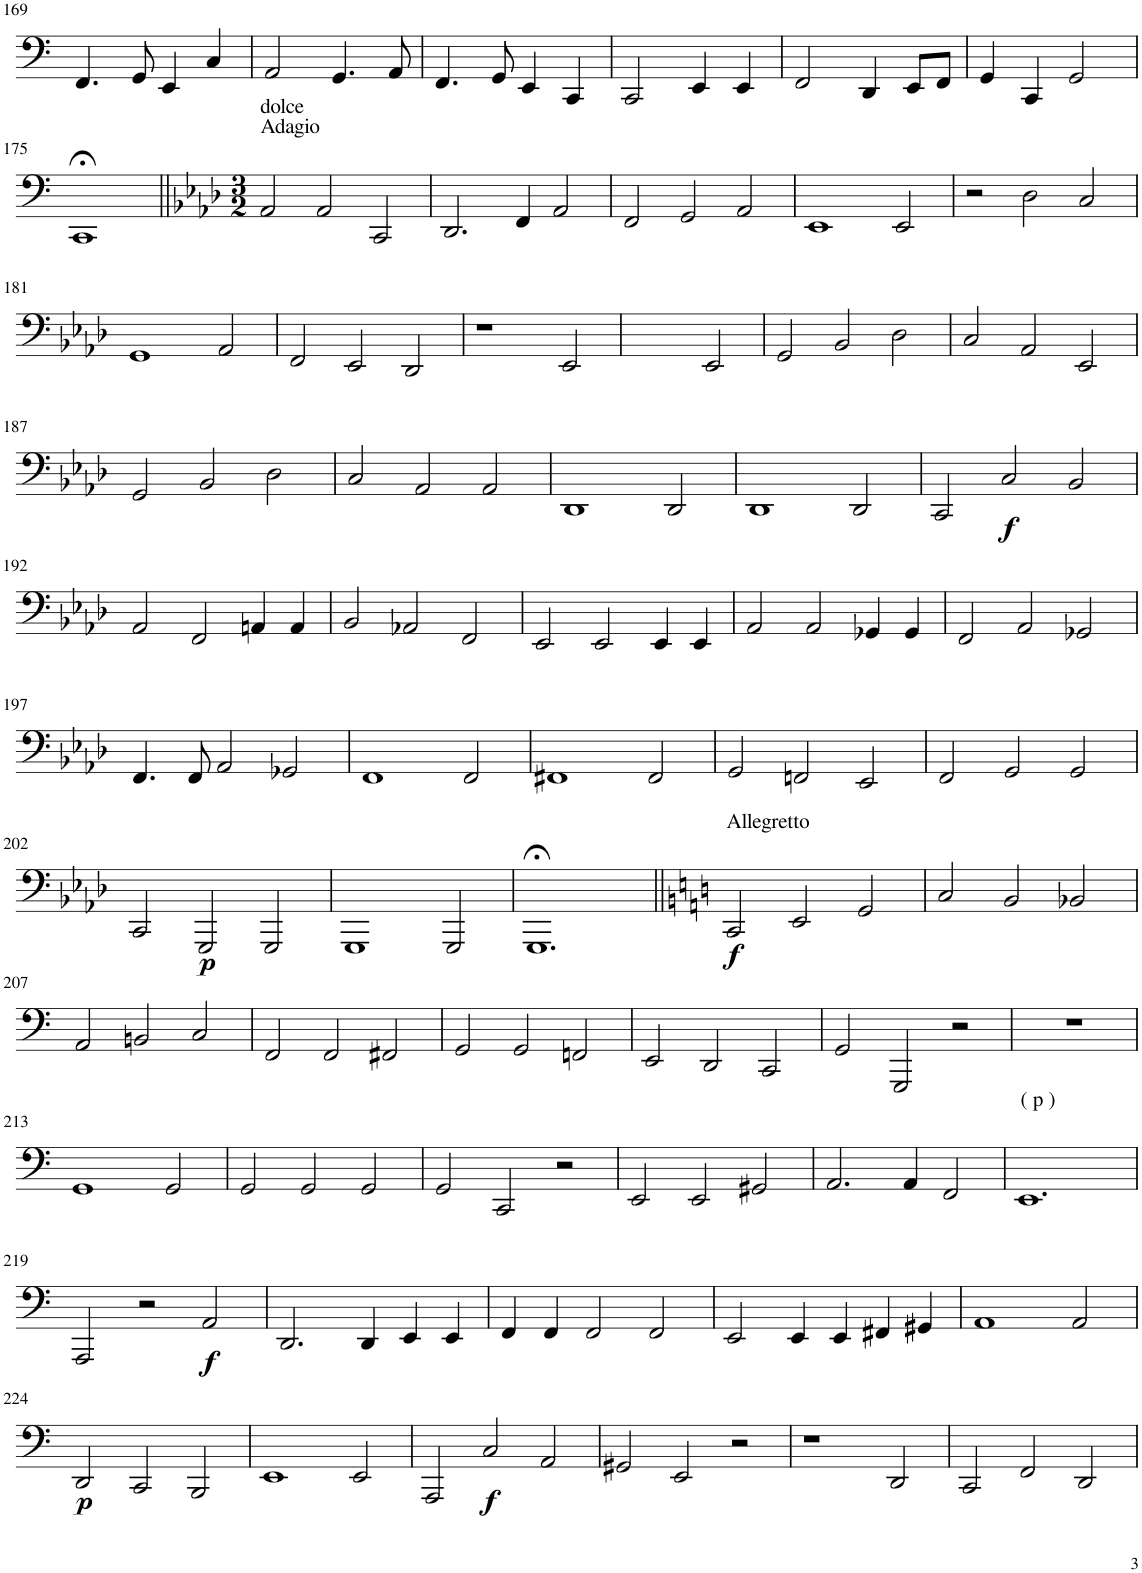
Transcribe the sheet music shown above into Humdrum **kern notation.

**kern	**dynam
*part1	*part1
*staff1	*staff1
*I"[Double Bass]	*
!!LO:PB:g=z
*clefF4	*
*Trd7c12	*
*k[]	*
*M2/2	*
*met(c|)	*
=169	=169
4.FF/	.
8GG/	.
4EE/	.
4C/	.
=170	=170
2AA/	.
4.GG/	.
8AA/	.
=171	=171
4.FF/	.
8GG/	.
4EE/	.
4CC/	.
=172	=172
2CC/	.
4EE/	.
4EE/	.
=173	=173
2FF/	.
4DD/	.
8EE/L	.
8FF/J	.
=174	=174
4GG/	.
4CC/	.
2GG/	.
!!LO:LB:g=z
=175	=175
1CC;<	.
=176||	=176||
*k[b-e-a-d-]	*
*A-:	*
*M3/2	*
!LO:TX:a:t=Adagio	!
!LO:TX:a:t=dolce	!
2AA-/	.
2AA-/	.
2CC/	.
=177	=177
2.DD-/	.
4FF/	.
2AA-/	.
=178	=178
2FF/	.
2GG/	.
2AA-/	.
=179	=179
1EE-	.
2EE-/	.
=180	=180
2r	.
2D-\	.
2C/	.
!!LO:LB:g=z
=181	=181
1GG	.
2AA-/	.
=182	=182
2FF/	.
2EE-/	.
2DD-/	.
=183	=183
1r	.
2EE-/	.
=184	=184
1ryy	.
2EE-/	.
=185	=185
2GG/	.
2BB-/	.
2D-\	.
=186	=186
2C/	.
2AA-/	.
2EE-/	.
!!LO:LB:g=z
=187	=187
2GG/	.
2BB-/	.
2D-\	.
=188	=188
2C/	.
2AA-/	.
2AA-/	.
=189	=189
1DD-	.
2DD-/	.
=190	=190
1DD-	.
2DD-/	.
=191	=191
2CC/	.
!	!LO:DY:b
2C/	f
2BB-/	.
!!LO:LB:g=z
=192	=192
2AA-/	.
2FF/	.
4AAn/	.
4AA/	.
=193	=193
2BB-/	.
2AA-X/	.
2FF/	.
=194	=194
2EE-/	.
2EE-/	.
4EE-/	.
4EE-/	.
=195	=195
2AA-/	.
2AA-/	.
4GG-X/	.
4GG-/	.
=196	=196
2FF/	.
2AA-/	.
2GG-X/	.
!!LO:LB:g=z
=197	=197
4.FF/	.
8FF/	.
2AA-/	.
2GG-X/	.
=198	=198
1FF	.
2FF/	.
=199	=199
1FF#X	.
2FF#/	.
=200	=200
2GG/	.
2FFn/	.
2EE-/	.
=201	=201
2FF/	.
2GG/	.
2GG/	.
!!LO:LB:g=z
=202	=202
2CC/	.
!	!LO:DY:b
2GGG/	p
2GGG/	.
=203	=203
1GGG	.
2GGG/	.
=204	=204
1.GGG;<	.
=205||	=205||
*k[]	*
*C:	*
!LO:TX:a:t=Allegretto	!
!	!LO:DY:b
2CC/	f
2EE/	.
2GG/	.
=206	=206
2C/	.
2BB/	.
2BB-X/	.
!!LO:LB:g=z
=207	=207
2AA/	.
2BBn/	.
2C/	.
=208	=208
2FF/	.
2FF/	.
2FF#X/	.
=209	=209
2GG/	.
2GG/	.
2FFn/	.
=210	=210
2EE/	.
2DD/	.
2CC/	.
=211	=211
2GG/	.
2GGG/	.
2r	.
=212	=212
1.r	.
!!LO:LB:g=z
=213	=213
1GG	.
2GG/	.
=214	=214
2GG/	.
2GG/	.
2GG/	.
=215	=215
2GG/	.
2CC/	.
2r	.
=216	=216
2EE/	.
2EE/	.
2GG#X/	.
=217	=217
2.AA/	.
4AA/	.
2FF/	.
=218	=218
!LO:TX:a:t=( p )	!
1.EE	.
!!LO:LB:g=z
=219	=219
2AAA/	.
2r	.
!	!LO:DY:b
2AA/	f
=220	=220
2.DD/	.
4DD/	.
4EE/	.
4EE/	.
=221	=221
4FF/	.
4FF/	.
2FF/	.
2FF/	.
=222	=222
2EE/	.
4EE/	.
4EE/	.
4FF#X/	.
4GG#X/	.
=223	=223
1AA	.
2AA/	.
!!LO:LB:g=z
=224	=224
!	!LO:DY:b
2DD/	p
2CC/	.
2BBB/	.
=225	=225
1EE	.
2EE/	.
=226	=226
2AAA/	.
!	!LO:DY:b
2C/	f
2AA/	.
=227	=227
2GG#X/	.
2EE/	.
2r	.
=228	=228
1r	.
2DD/	.
=229	=229
2CC/	.
2FF/	.
2DD/	.
=	=
*-	*-
